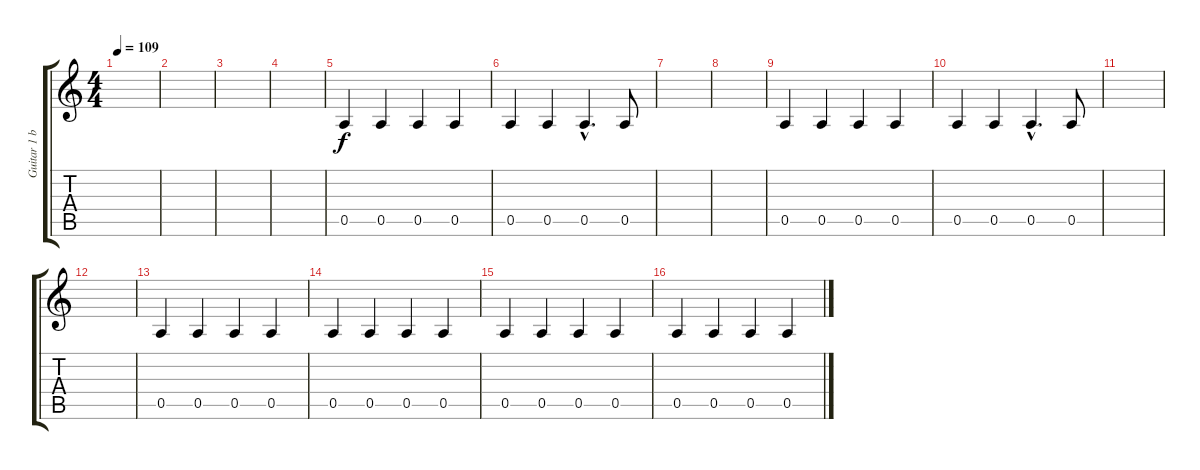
\track ("Guitar 1 bass" "Guitar 1 b") {instrument acousticguitarnylon}
\staff {score tabs}
\tuning (E4 B3 G3 D3 A2 E2) {hide}
\ts (4 4)
\tempo 109
\clef g2
\ks c
|
|
|
|
0.5.4 0.5.4 0.5.4 0.5.4 |
0.5.4 0.5.4 0.5{hac}.4{d} 0.5.8 |
|
|
0.5.4 0.5.4 0.5.4 0.5.4 |
0.5.4 0.5.4 0.5{hac}.4{d} 0.5.8 |
|
|
0.5.4 0.5.4 0.5.4 0.5.4 |
0.5.4 0.5.4 0.5.4 0.5.4 |
0.5.4 0.5.4 0.5.4 0.5.4 |
0.5.4 0.5.4 0.5.4 0.5.4
